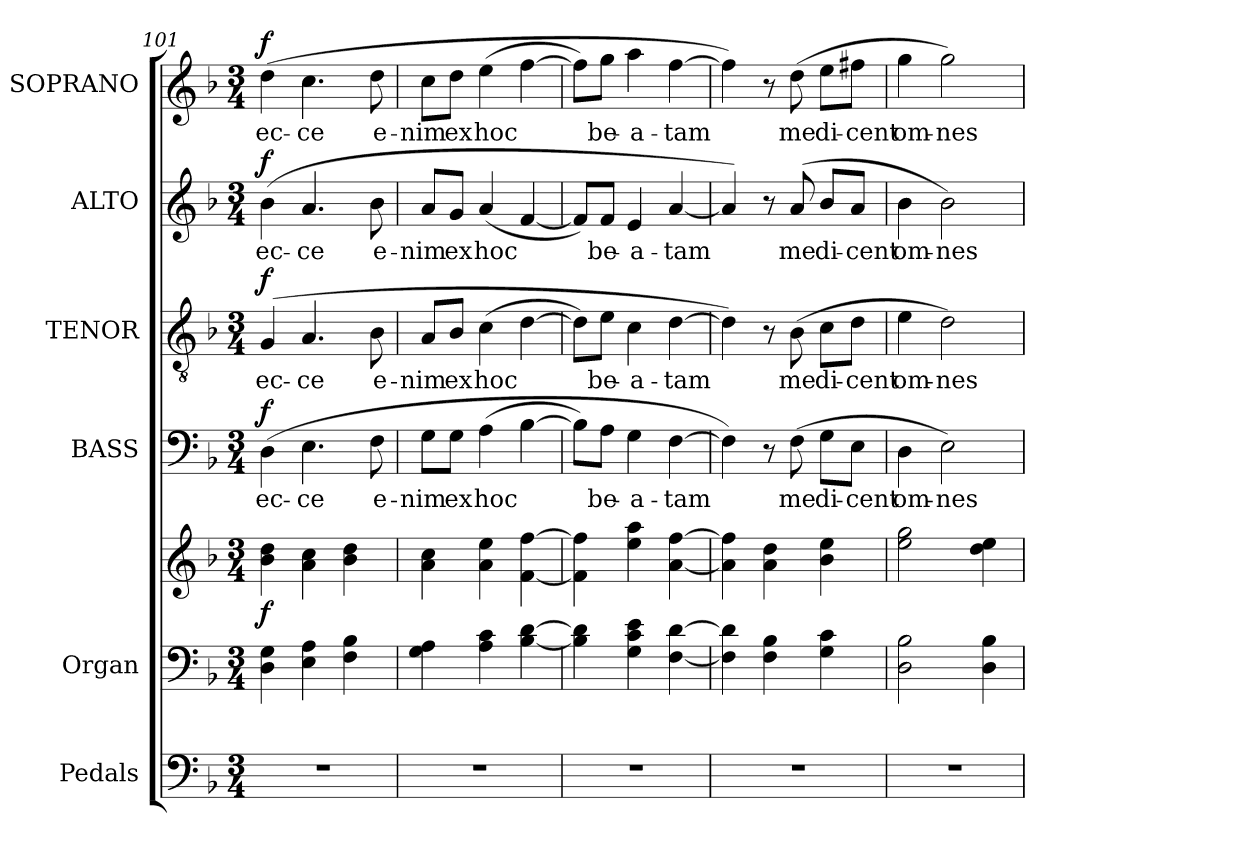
**kern	**kern	**kern	**dynam	**kern	**text	**dynam	**kern	**text	**dynam	**kern	**text	**dynam	**kern	**text	**dynam
*part6	*part5	*part5	*part5	*part4	*part4	*part4	*part3	*part3	*part3	*part2	*part2	*part2	*part1	*part1	*part1
*staff7	*staff6	*staff5	*staff5/6	*staff4	*staff4	*staff4	*staff3	*staff3	*staff3	*staff2	*staff2	*staff2	*staff1	*staff1	*staff1
*I"Pedals	*I"Organ	*	*	*I"BASS	*	*	*I"TENOR	*	*	*I"ALTO	*	*	*I"SOPRANO	*	*
*I'Ped.	*I'Org.	*	*	*I'B.	*	*	*I'T.	*	*	*I'A.	*	*	*I'S.	*	*
*clefF4	*clefF4	*clefG2	*	*clefF4	*	*	*clefGv2	*	*	*clefG2	*	*	*clefG2	*	*
*	*	*	*	*	*	*	*ITrd7c12	*	*	*	*	*	*	*	*
*k[b-]	*k[b-]	*k[b-]	*	*k[b-]	*	*	*k[b-]	*	*	*k[b-]	*	*	*k[b-]	*	*
*F:	*F:	*F:	*	*F:	*	*	*F:	*	*	*F:	*	*	*F:	*	*
*M3/4	*M3/4	*M3/4	*	*M3/4	*	*	*M3/4	*	*	*M3/4	*	*	*M3/4	*	*
=101	=101	=101	=101	=101	=101	=101	=101	=101	=101	=101	=101	=101	=101	=101	=101
!LO:N:vis=1	!	!	!	!	!	!	!	!	!	!	!	!	!	!	!
!	!	!	!	!	!LO:LY:b:color=#000000	!	!	!	!	!	!	!	!	!	!
!	!	!	!	!	!	!	!	!LO:LY:b:color=#000000	!	!	!	!	!	!	!
!	!	!	!	!	!	!	!	!	!	!	!LO:LY:b:color=#000000	!	!	!	!
!	!	!	!	!	!	!	!	!	!	!	!	!	!	!LO:LY:b:color=#000000	!
2.r	4Di\ 4Gi	4b-i\ 4ddi	f	(4Di\	ec-	f	(4GGi/	ec-	f	(4b-i\	ec-	f	(4ddi\	ec-	f
!	!	!	!	!	!LO:LY:b:color=#000000	!	!	!	!	!	!	!	!	!	!
!	!	!	!	!	!	!	!	!LO:LY:b:color=#000000	!	!	!	!	!	!	!
!	!	!	!	!	!	!	!	!	!	!	!LO:LY:b:color=#000000	!	!	!	!
!	!	!	!	!	!	!	!	!	!	!	!	!	!	!LO:LY:b:color=#000000	!
.	4Ei\ 4Ai	4ai\ 4cci	.	4.Ei\	-ce	.	4.AAi/	-ce	.	4.ai/	-ce	.	4.cci\	-ce	.
.	4Fi\ 4B-i	4b-i\ 4ddi	.	.	.	.	.	.	.	.	.	.	.	.	.
!	!	!	!	!	!LO:LY:b:color=#000000	!	!	!	!	!	!	!	!	!	!
!	!	!	!	!	!	!	!	!LO:LY:b:color=#000000	!	!	!	!	!	!	!
!	!	!	!	!	!	!	!	!	!	!	!LO:LY:b:color=#000000	!	!	!	!
!	!	!	!	!	!	!	!	!	!	!	!	!	!	!LO:LY:b:color=#000000	!
.	.	.	.	8Fi\	e-	.	8BB-i\	e-	.	8b-i\	e-	.	8ddi\	e-	.
=102	=102	=102	=102	=102	=102	=102	=102	=102	=102	=102	=102	=102	=102	=102	=102
!LO:N:vis=1	!	!	!	!	!	!	!	!	!	!	!	!	!	!	!
!	!	!	!	!	!LO:LY:b:color=#000000	!	!	!	!	!	!	!	!	!	!
!	!	!	!	!	!	!	!	!LO:LY:b:color=#000000	!	!	!	!	!	!	!
!	!	!	!	!	!	!	!	!	!	!	!LO:LY:b:color=#000000	!	!	!	!
!	!	!	!	!	!	!	!	!	!	!	!	!	!	!LO:LY:b:color=#000000	!
2.r	4Gi\ 4Ai	4ai\ 4cci	.	8Gi\L	-nim	.	8AAi/L	-nim	.	8ai/L	-nim	.	8cci\L	-nim	.
!	!	!	!	!	!LO:LY:b:color=#000000	!	!	!	!	!	!	!	!	!	!
!	!	!	!	!	!	!	!	!LO:LY:b:color=#000000	!	!	!	!	!	!	!
!	!	!	!	!	!	!	!	!	!	!	!LO:LY:b:color=#000000	!	!	!	!
!	!	!	!	!	!	!	!	!	!	!	!	!	!	!LO:LY:b:color=#000000	!
.	.	.	.	8Gi\J	ex	.	8BB-i/J	ex	.	8gi/J	ex	.	8ddi\J	ex	.
!	!	!	!	!	!LO:LY:b:color=#000000	!	!	!	!	!	!	!	!	!	!
!	!	!	!	!	!	!	!	!LO:LY:b:color=#000000	!	!	!	!	!	!	!
!	!	!	!	!	!	!	!	!	!	!	!LO:LY:b:color=#000000	!	!	!	!
!	!	!	!	!	!	!	!	!	!	!	!	!	!	!LO:LY:b:color=#000000	!
.	4Ai\ 4ci	4ai\ 4eei	.	(4Ai\	hoc	.	(4Ci\	hoc	.	(4ai/	hoc	.	(4eei\	hoc	.
.	[<4B-i\ [>4di	[<4fi\ [>4ffi	.	[>4B-i\	.	.	[>4Di\	.	.	[<4fi/	.	.	[>4ffi\	.	.
=103	=103	=103	=103	=103	=103	=103	=103	=103	=103	=103	=103	=103	=103	=103	=103
!LO:N:vis=1	!	!	!	!	!	!	!	!	!	!	!	!	!	!	!
2.r	4B-i\] 4di]	4fi\] 4ffi]	.	8B-i\L])	.	.	8Di\L])	.	.	8fi/L])	.	.	8ffi\L])	.	.
!	!	!	!	!	!LO:LY:b:color=#000000	!	!	!	!	!	!	!	!	!	!
!	!	!	!	!	!	!	!	!LO:LY:b:color=#000000	!	!	!	!	!	!	!
!	!	!	!	!	!	!	!	!	!	!	!LO:LY:b:color=#000000	!	!	!	!
!	!	!	!	!	!	!	!	!	!	!	!	!	!	!LO:LY:b:color=#000000	!
.	.	.	.	8Ai\J	be-	.	8Ei\J	be-	.	8fi/J	be-	.	8ggi\J	be-	.
!	!	!	!	!	!LO:LY:b:color=#000000	!	!	!	!	!	!	!	!	!	!
!	!	!	!	!	!	!	!	!LO:LY:b:color=#000000	!	!	!	!	!	!	!
!	!	!	!	!	!	!	!	!	!	!	!LO:LY:b:color=#000000	!	!	!	!
!	!	!	!	!	!	!	!	!	!	!	!	!	!	!LO:LY:b:color=#000000	!
.	4Gi\ 4ci 4ei	4eei\ 4aai	.	4Gi\	-a-	.	4Ci\	-a-	.	4ei/	-a-	.	4aai\	-a-	.
!	!	!	!	!	!LO:LY:b:color=#000000	!	!	!	!	!	!	!	!	!	!
!	!	!	!	!	!	!	!	!LO:LY:b:color=#000000	!	!	!	!	!	!	!
!	!	!	!	!	!	!	!	!	!	!	!LO:LY:b:color=#000000	!	!	!	!
!	!	!	!	!	!	!	!	!	!	!	!	!	!	!LO:LY:b:color=#000000	!
.	[<4Fi\ [>4di	[<4ai\ [>4ffi	.	[>4Fi\	-tam	.	[>4Di\	-tam	.	[<4ai/	-tam	.	[>4ffi\	-tam	.
=104	=104	=104	=104	=104	=104	=104	=104	=104	=104	=104	=104	=104	=104	=104	=104
!LO:N:vis=1	!	!	!	!	!	!	!	!	!	!	!	!	!	!	!
2.r	4Fi\] 4di]	4ai\] 4ffi]	.	4Fi\])	.	.	4Di\])	.	.	4ai/])	.	.	4ffi\])	.	.
.	4Fi\ 4B-i	4ai\ 4ddi	.	8r	.	.	8r	.	.	8r	.	.	8r	.	.
!	!	!	!	!	!LO:LY:b:color=#000000	!	!	!	!	!	!	!	!	!	!
!	!	!	!	!	!	!	!	!LO:LY:b:color=#000000	!	!	!	!	!	!	!
!	!	!	!	!	!	!	!	!	!	!	!LO:LY:b:color=#000000	!	!	!	!
!	!	!	!	!	!	!	!	!	!	!	!	!	!	!LO:LY:b:color=#000000	!
.	.	.	.	(8Fi\	me	.	(8BB-i\	me	.	(8ai/	me	.	(8ddi\	me	.
!	!	!	!	!	!LO:LY:b:color=#000000	!	!	!	!	!	!	!	!	!	!
!	!	!	!	!	!	!	!	!LO:LY:b:color=#000000	!	!	!	!	!	!	!
!	!	!	!	!	!	!	!	!	!	!	!LO:LY:b:color=#000000	!	!	!	!
!	!	!	!	!	!	!	!	!	!	!	!	!	!	!LO:LY:b:color=#000000	!
.	4Gi\ 4ci	4b-i\ 4eei	.	8Gi\L	di-	.	8Ci\L	di-	.	8b-i/L	di-	.	8eei\L	di-	.
!	!	!	!	!	!LO:LY:b:color=#000000	!	!	!	!	!	!	!	!	!	!
!	!	!	!	!	!	!	!	!LO:LY:b:color=#000000	!	!	!	!	!	!	!
!	!	!	!	!	!	!	!	!	!	!	!LO:LY:b:color=#000000	!	!	!	!
!	!	!	!	!	!	!	!	!	!	!	!	!	!	!LO:LY:b:color=#000000	!
.	.	.	.	8Ei\J	-cent	.	8Di\J	-cent	.	8ai/J	-cent	.	8ff#Xi\J	-cent	.
=105	=105	=105	=105	=105	=105	=105	=105	=105	=105	=105	=105	=105	=105	=105	=105
!LO:N:vis=1	!	!	!	!	!	!	!	!	!	!	!	!	!	!	!
!	!	!	!	!	!LO:LY:b:color=#000000	!	!	!	!	!	!	!	!	!	!
!	!	!	!	!	!	!	!	!LO:LY:b:color=#000000	!	!	!	!	!	!	!
!	!	!	!	!	!	!	!	!	!	!	!LO:LY:b:color=#000000	!	!	!	!
!	!	!	!	!	!	!	!	!	!	!	!	!	!	!LO:LY:b:color=#000000	!
2.r	2Di\ 2B-i	2eei\ 2ggi	.	4Di\	om-	.	4Ei\	om-	.	4b-i\	om-	.	4ggi\	om-	.
!	!	!	!	!	!LO:LY:b:color=#000000	!	!	!	!	!	!	!	!	!	!
!	!	!	!	!	!	!	!	!LO:LY:b:color=#000000	!	!	!	!	!	!	!
!	!	!	!	!	!	!	!	!	!	!	!LO:LY:b:color=#000000	!	!	!	!
!	!	!	!	!	!	!	!	!	!	!	!	!	!	!LO:LY:b:color=#000000	!
.	.	.	.	2Ei\)	-nes	.	2Di\)	-nes	.	2b-i\)	-nes	.	2ggi\)	-nes	.
.	4Di\ 4B-i	4ddi\ 4eei	.	.	.	.	.	.	.	.	.	.	.	.	.
=	=	=	=	=	=	=	=	=	=	=	=	=	=	=	=
*-	*-	*-	*-	*-	*-	*-	*-	*-	*-	*-	*-	*-	*-	*-	*-
